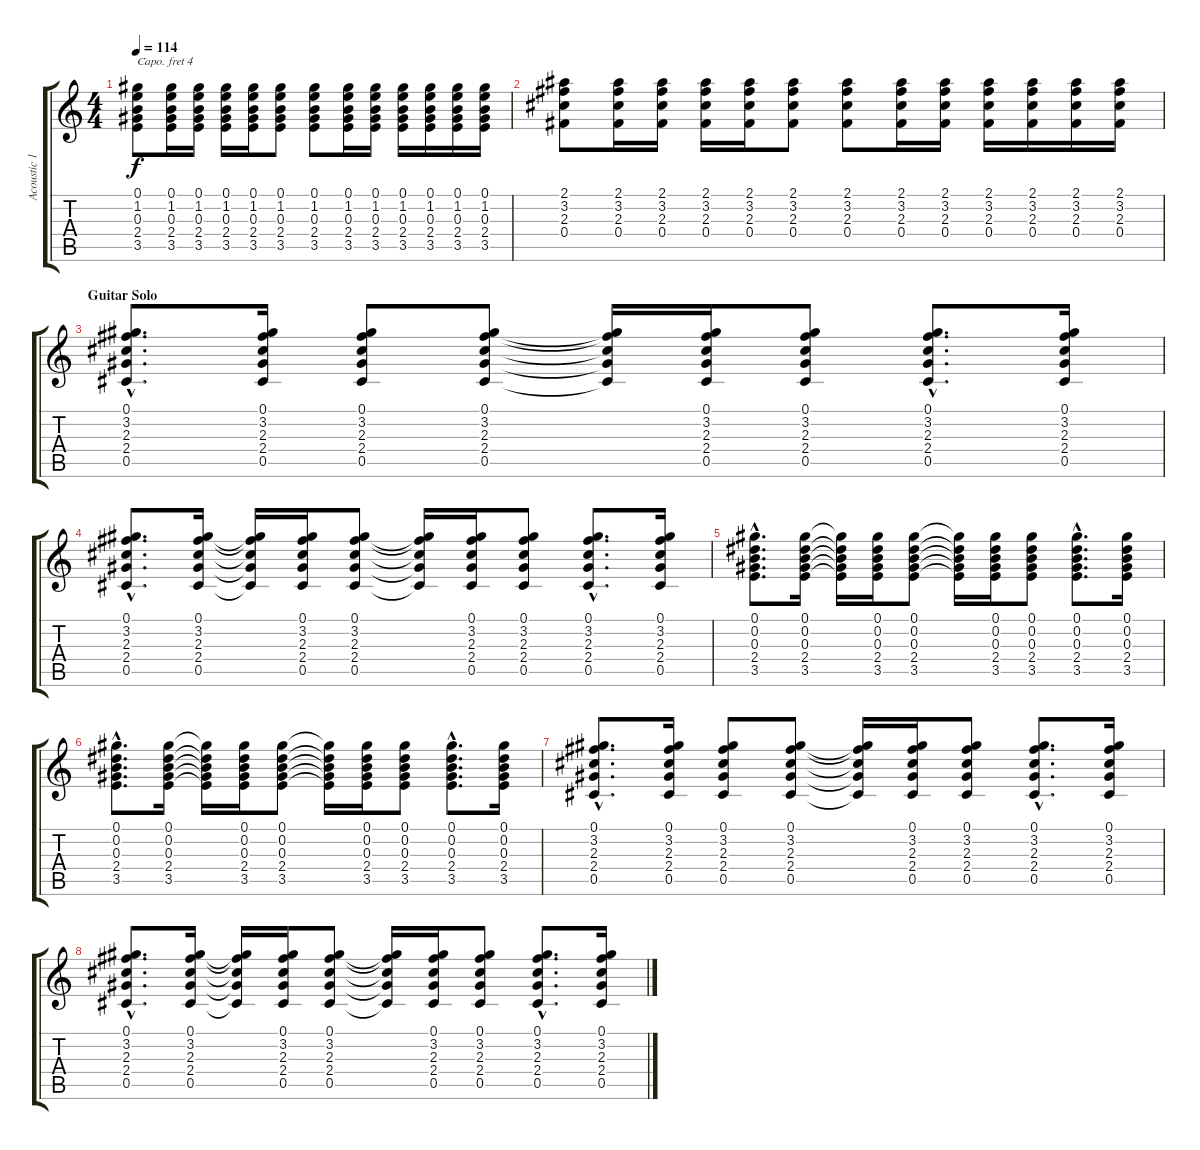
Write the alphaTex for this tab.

\track ("Acoustic 1 (w/capo on 4)" "Acoustic 1") {instrument acousticguitarnylon}
\staff {score tabs}
\capo 4
\tuning (E4 B3 G3 D3 A2 E2) {hide}
\ts (4 4)
\tempo 114
\clef g2
\ks c
(0.1 1.2 0.3 2.4 3.5).8{dy f} (0.1 1.2 0.3 2.4 3.5).16 (0.1 1.2 0.3 2.4 3.5).16 (0.1 1.2 0.3 2.4 3.5).16 (0.1 1.2 0.3 2.4 3.5).16 (0.1 1.2 0.3 2.4 3.5).8 (0.1 1.2 0.3 2.4 3.5).8 (0.1 1.2 0.3 2.4 3.5).16 (0.1 1.2 0.3 2.4 3.5).16 (0.1 1.2 0.3 2.4 3.5).16 (0.1 1.2 0.3 2.4 3.5).16 (0.1 1.2 0.3 2.4 3.5).16 (0.1 1.2 0.3 2.4 3.5).16 |
(2.1 3.2 2.3 0.4).8 (2.1 3.2 2.3 0.4).16 (2.1 3.2 2.3 0.4).16 (2.1 3.2 2.3 0.4).16 (2.1 3.2 2.3 0.4).16 (2.1 3.2 2.3 0.4).8 (2.1 3.2 2.3 0.4).8 (2.1 3.2 2.3 0.4).16 (2.1 3.2 2.3 0.4).16 (2.1 3.2 2.3 0.4).16 (2.1 3.2 2.3 0.4).16 (2.1 3.2 2.3 0.4).16 (2.1 3.2 2.3 0.4).16 |
\section ("" "Guitar Solo")
(0.1{hac} 3.2{hac} 2.3{hac} 2.4{hac} 0.5{hac}).8{d} (0.1 3.2 2.3 2.4 0.5).16 (0.1 3.2 2.3 2.4 0.5).8 (0.1 3.2 2.3 2.4 0.5).8 (0.1{t} 3.2{t} 2.3{t} 2.4{t} 0.5{t}).16 (0.1 3.2 2.3 2.4 0.5).16 (0.1 3.2 2.3 2.4 0.5).8 (0.1{hac} 3.2{hac} 2.3{hac} 2.4{hac} 0.5{hac}).8{d} (0.1 3.2 2.3 2.4 0.5).16 |
(0.1{hac} 3.2{hac} 2.3{hac} 2.4{hac} 0.5{hac}).8{d} (0.1 3.2 2.3 2.4 0.5).16 (0.1{t} 3.2{t} 2.3{t} 2.4{t} 0.5{t}).16 (0.1 3.2 2.3 2.4 0.5).16 (0.1 3.2 2.3 2.4 0.5).8 (0.1{t} 3.2{t} 2.3{t} 2.4{t} 0.5{t}).16 (0.1 3.2 2.3 2.4 0.5).16 (0.1 3.2 2.3 2.4 0.5).8 (0.1{hac} 3.2{hac} 2.3{hac} 2.4{hac} 0.5{hac}).8{d} (0.1 3.2 2.3 2.4 0.5).16 |
(0.1{hac} 0.2{hac} 0.3{hac} 2.4{hac} 3.5{hac}).8{d} (0.1 0.2 0.3 2.4 3.5).16 (0.1{t} 0.2{t} 0.3{t} 2.4{t} 3.5{t}).16 (0.1 0.2 0.3 2.4 3.5).16 (0.1 0.2 0.3 2.4 3.5).8 (0.1{t} 0.2{t} 0.3{t} 2.4{t} 3.5{t}).16 (0.1 0.2 0.3 2.4 3.5).16 (0.1 0.2 0.3 2.4 3.5).8 (0.1{hac} 0.2{hac} 0.3{hac} 2.4{hac} 3.5{hac}).8{d} (0.1 0.2 0.3 2.4 3.5).16 |
(0.1{hac} 0.2{hac} 0.3{hac} 2.4{hac} 3.5{hac}).8{d} (0.1 0.2 0.3 2.4 3.5).16 (0.1{t} 0.2{t} 0.3{t} 2.4{t} 3.5{t}).16 (0.1 0.2 0.3 2.4 3.5).16 (0.1 0.2 0.3 2.4 3.5).8 (0.1{t} 0.2{t} 0.3{t} 2.4{t} 3.5{t}).16 (0.1 0.2 0.3 2.4 3.5).16 (0.1 0.2 0.3 2.4 3.5).8 (0.1{hac} 0.2{hac} 0.3{hac} 2.4{hac} 3.5{hac}).8{d} (0.1 0.2 0.3 2.4 3.5).16 |
(0.1{hac} 3.2{hac} 2.3{hac} 2.4{hac} 0.5{hac}).8{d} (0.1 3.2 2.3 2.4 0.5).16 (0.1 3.2 2.3 2.4 0.5).8 (0.1 3.2 2.3 2.4 0.5).8 (0.1{t} 3.2{t} 2.3{t} 2.4{t} 0.5{t}).16 (0.1 3.2 2.3 2.4 0.5).16 (0.1 3.2 2.3 2.4 0.5).8 (0.1{hac} 3.2{hac} 2.3{hac} 2.4{hac} 0.5{hac}).8{d} (0.1 3.2 2.3 2.4 0.5).16 |
(0.1{hac} 3.2{hac} 2.3{hac} 2.4{hac} 0.5{hac}).8{d} (0.1 3.2 2.3 2.4 0.5).16 (0.1{t} 3.2{t} 2.3{t} 2.4{t} 0.5{t}).16 (0.1 3.2 2.3 2.4 0.5).16 (0.1 3.2 2.3 2.4 0.5).8 (0.1{t} 3.2{t} 2.3{t} 2.4{t} 0.5{t}).16 (0.1 3.2 2.3 2.4 0.5).16 (0.1 3.2 2.3 2.4 0.5).8 (0.1{hac} 3.2{hac} 2.3{hac} 2.4{hac} 0.5{hac}).8{d} (0.1 3.2 2.3 2.4 0.5).16
